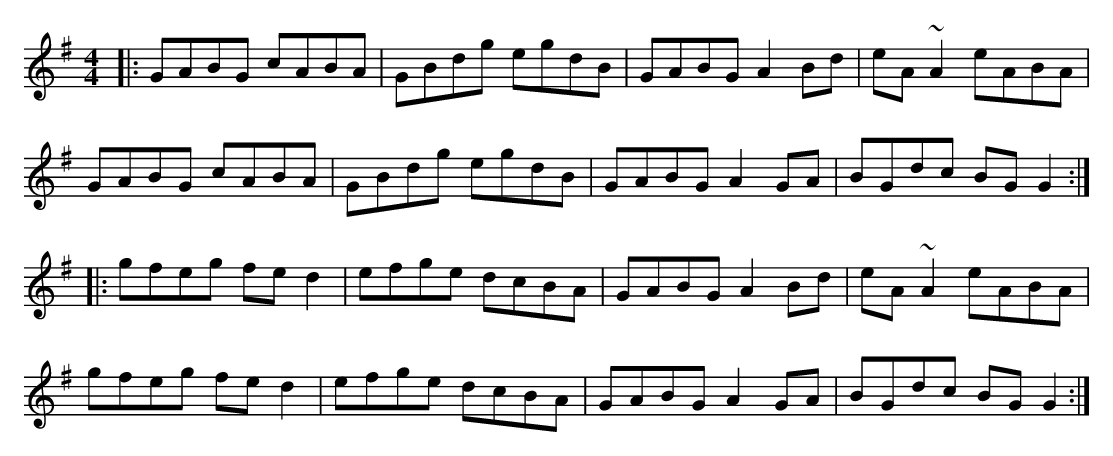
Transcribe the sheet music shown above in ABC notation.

X:1
M:4/4
K:G
|:GABG cABA|GBdg egdB|GABG A2Bd|eA~A2 eABA|
GABG cABA|GBdg egdB|GABG A2GA|BGdc BGG2:|
|:gfeg fed2|efge dcBA|GABG A2Bd|eA~A2 eABA|
gfeg fed2|efge dcBA|GABG A2GA|BGdc BGG2:|
